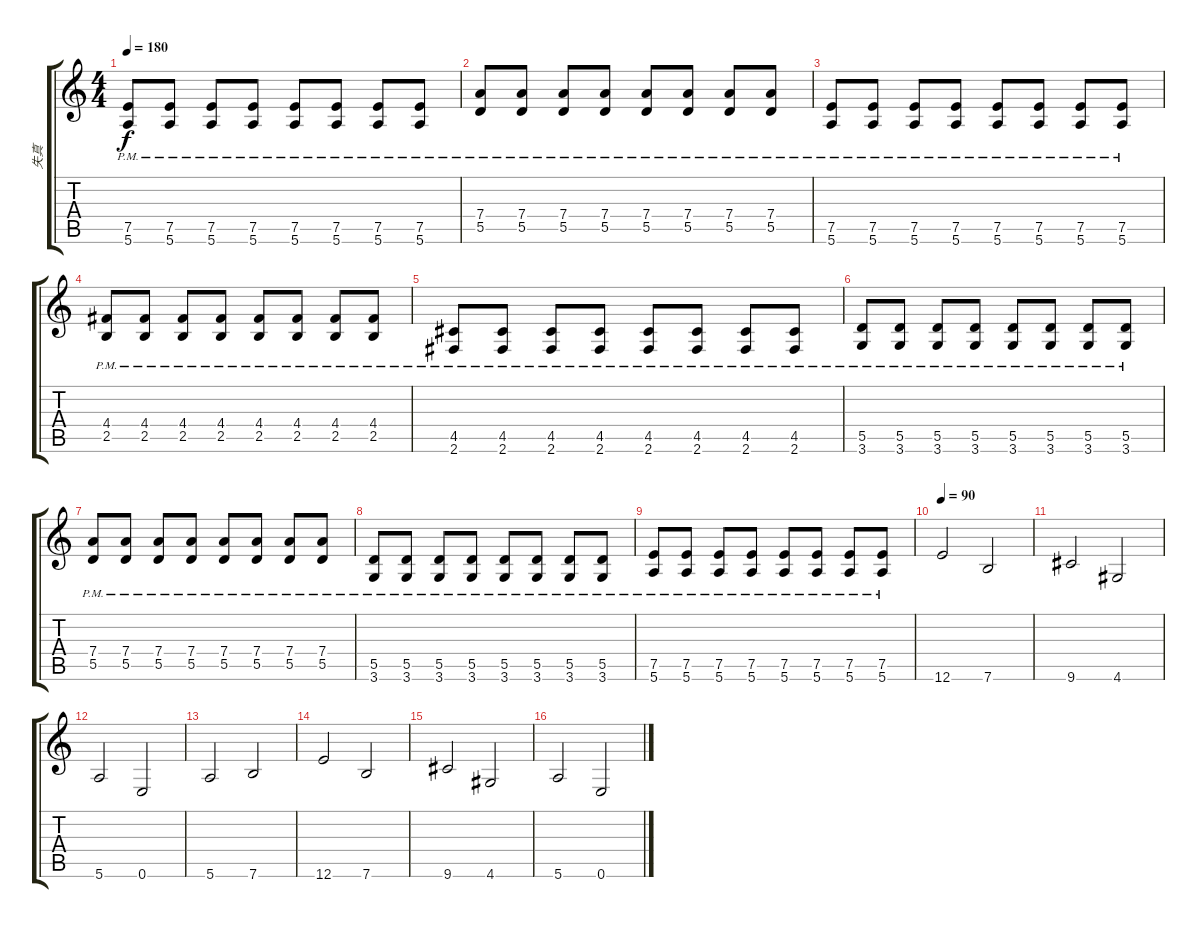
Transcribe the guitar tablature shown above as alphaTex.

\track ("失真" "失真") {instrument overdrivenguitar}
\staff {score tabs}
\tuning (E4 B3 G3 D3 A2 E2) {hide}
\ts (4 4)
\tempo 180
\clef g2
\ks c
(7.5{pm} 5.6{pm}).8{dy f} (7.5{pm} 5.6{pm}).8 (7.5{pm} 5.6{pm}).8 (7.5{pm} 5.6{pm}).8 (7.5{pm} 5.6{pm}).8 (7.5{pm} 5.6{pm}).8 (7.5{pm} 5.6{pm}).8 (7.5{pm} 5.6{pm}).8 |
(7.4{pm} 5.5{pm}).8 (7.4{pm} 5.5{pm}).8 (7.4{pm} 5.5{pm}).8 (7.4{pm} 5.5{pm}).8 (7.4{pm} 5.5{pm}).8 (7.4{pm} 5.5{pm}).8 (7.4{pm} 5.5{pm}).8 (7.4{pm} 5.5{pm}).8 |
(7.5{pm} 5.6{pm}).8 (7.5{pm} 5.6{pm}).8 (7.5{pm} 5.6{pm}).8 (7.5{pm} 5.6{pm}).8 (7.5{pm} 5.6{pm}).8 (7.5{pm} 5.6{pm}).8 (7.5{pm} 5.6{pm}).8 (7.5{pm} 5.6{pm}).8 |
(4.4{pm} 2.5{pm}).8 (4.4{pm} 2.5{pm}).8 (4.4{pm} 2.5{pm}).8 (4.4{pm} 2.5{pm}).8 (4.4{pm} 2.5{pm}).8 (4.4{pm} 2.5{pm}).8 (4.4{pm} 2.5{pm}).8 (4.4{pm} 2.5{pm}).8 |
(4.5{pm} 2.6{pm}).8 (4.5{pm} 2.6{pm}).8 (4.5{pm} 2.6{pm}).8 (4.5{pm} 2.6{pm}).8 (4.5{pm} 2.6{pm}).8 (4.5{pm} 2.6{pm}).8 (4.5{pm} 2.6{pm}).8 (4.5{pm} 2.6{pm}).8 |
(5.5{pm} 3.6{pm}).8 (5.5{pm} 3.6{pm}).8 (5.5{pm} 3.6{pm}).8 (5.5{pm} 3.6{pm}).8 (5.5{pm} 3.6{pm}).8 (5.5{pm} 3.6{pm}).8 (5.5{pm} 3.6{pm}).8 (5.5{pm} 3.6{pm}).8 |
(7.4{pm} 5.5{pm}).8 (7.4{pm} 5.5{pm}).8 (7.4{pm} 5.5{pm}).8 (7.4{pm} 5.5{pm}).8 (7.4{pm} 5.5{pm}).8 (7.4{pm} 5.5{pm}).8 (7.4{pm} 5.5{pm}).8 (7.4{pm} 5.5{pm}).8 |
(5.5{pm} 3.6{pm}).8 (5.5{pm} 3.6{pm}).8 (5.5{pm} 3.6{pm}).8 (5.5{pm} 3.6{pm}).8 (5.5{pm} 3.6{pm}).8 (5.5{pm} 3.6{pm}).8 (5.5{pm} 3.6{pm}).8 (5.5{pm} 3.6{pm}).8 |
(7.5{pm} 5.6{pm}).8 (7.5{pm} 5.6{pm}).8 (7.5{pm} 5.6{pm}).8 (7.5{pm} 5.6{pm}).8 (7.5{pm} 5.6{pm}).8 (7.5{pm} 5.6{pm}).8 (7.5{pm} 5.6{pm}).8 (7.5{pm} 5.6{pm}).8 |
\tempo 90
12.6.2{volume 7 instrument lead6voice} 7.6.2 |
9.6.2 4.6.2 |
5.6.2 0.6.2 |
5.6.2 7.6.2 |
12.6.2 7.6.2 |
9.6.2 4.6.2 |
5.6.2 0.6.2
